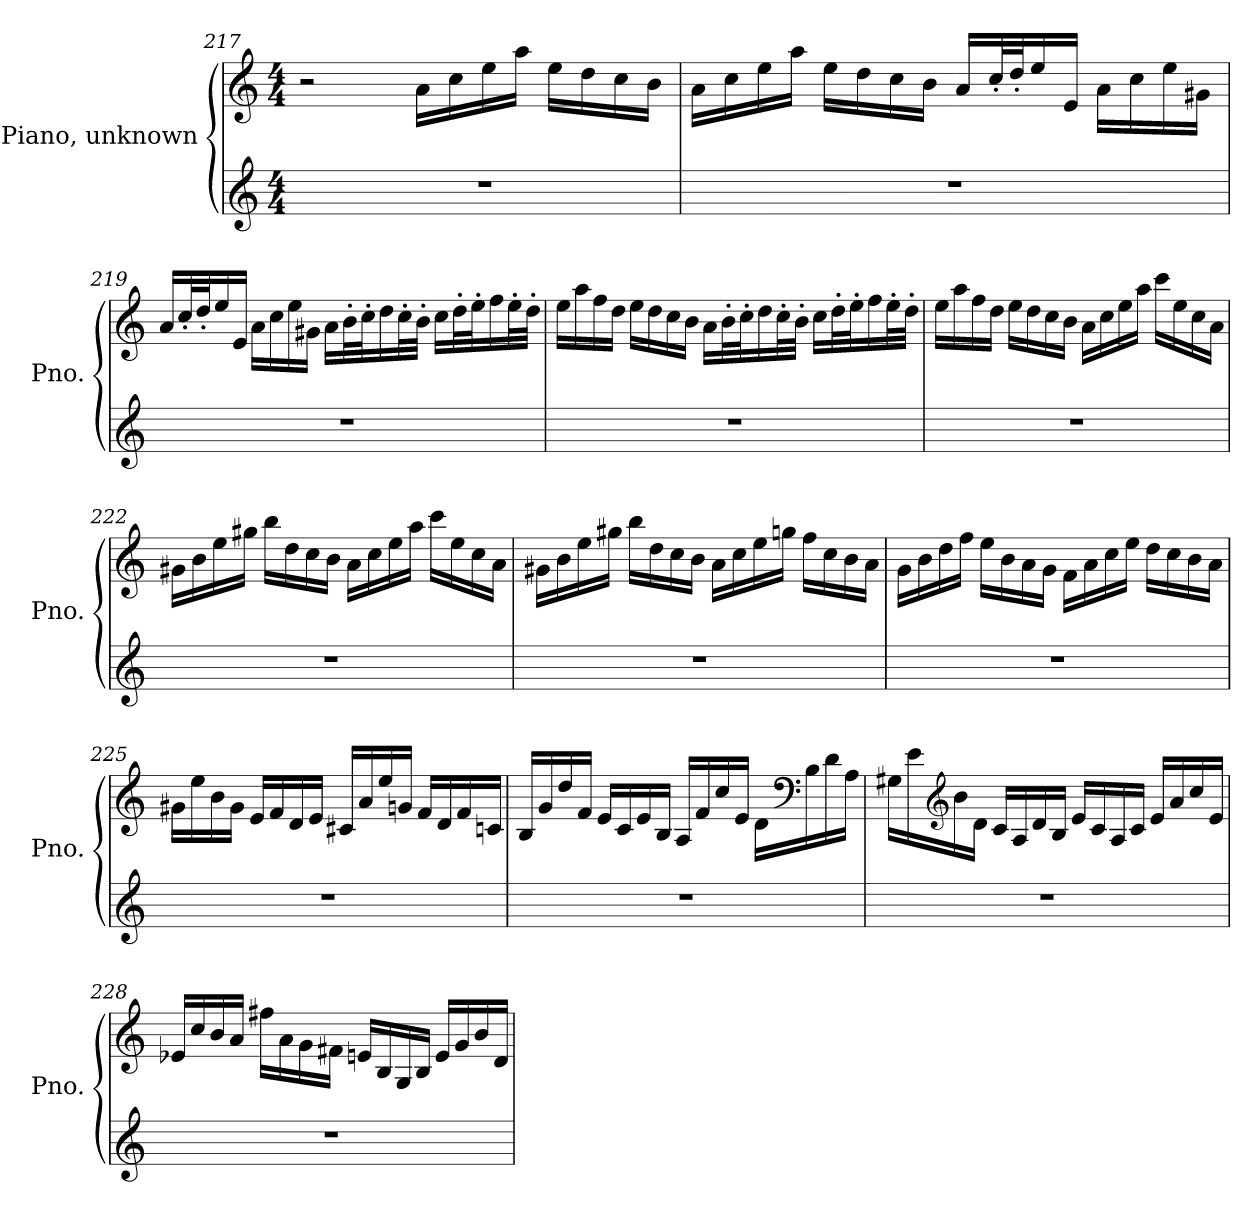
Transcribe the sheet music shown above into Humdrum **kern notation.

**kern	**kern
*part1	*part1
*staff2	*staff1
*I"Piano, unknown	*
*I'Pno.	*
*clefG2	*clefG2
*k[]	*k[]
*M4/4	*M4/4
=217	=217
1r	2r
.	16a\LL
.	16cc\
.	16ee\
.	16aa\JJ
.	16ee\LL
.	16dd\
.	16cc\
.	16b\JJ
!!LO:LB:g=z
=218	=218
1r	16a\LL
.	16cc\
.	16ee\
.	16aa\JJ
.	16ee\LL
.	16dd\
.	16cc\
.	16b\JJ
.	16a/LL
.	32cc'/L
.	32dd'/J
.	16ee/
.	16e/JJ
.	16a\LL
.	16cc\
.	16ee\
.	16g#X\JJ
=219	=219
1r	16a/LL
.	32cc'/L
.	32dd'/J
.	16ee/
.	16e/JJ
.	16a\LL
.	16cc\
.	16ee\
.	16g#X\JJ
.	16a\LL
.	32b'\L
.	32cc'\J
.	16dd\
.	32cc'\L
.	32b'\JJJ
.	16cc\LL
.	32dd'\L
.	32ee'\J
.	16ff\
.	32ee'\L
.	32dd'\JJJ
!!LO:LB:g=z
=220	=220
1r	16ee\LL
.	16aa\
.	16ff\
.	16dd\JJ
.	16ee\LL
.	16dd\
.	16cc\
.	16b\JJ
.	16a\LL
.	32b'\L
.	32cc'\J
.	16dd\
.	32cc'\L
.	32b'\JJJ
.	16cc\LL
.	32dd'\L
.	32ee'\J
.	16ff\
.	32ee'\L
.	32dd'\JJJ
=221	=221
1r	16ee\LL
.	16aa\
.	16ff\
.	16dd\JJ
.	16ee\LL
.	16dd\
.	16cc\
.	16b\JJ
.	16a\LL
.	16cc\
.	16ee\
.	16aa\JJ
.	16ccc\LL
.	16ee\
.	16cc\
.	16a\JJ
!!LO:LB:g=z
=222	=222
1r	16g#X\LL
.	16b\
.	16ee\
.	16gg#X\JJ
.	16bb\LL
.	16dd\
.	16cc\
.	16b\JJ
.	16a\LL
.	16cc\
.	16ee\
.	16aa\JJ
.	16ccc\LL
.	16ee\
.	16cc\
.	16a\JJ
=223	=223
1r	16g#X\LL
.	16b\
.	16ee\
.	16gg#X\JJ
.	16bb\LL
.	16dd\
.	16cc\
.	16b\JJ
.	16a\LL
.	16cc\
.	16ee\
.	16ggn\JJ
.	16ff\LL
.	16cc\
.	16b\
.	16a\JJ
!!LO:PB:g=z
=224	=224
1r	16g\LL
.	16b\
.	16dd\
.	16ff\JJ
.	16ee\LL
.	16b\
.	16a\
.	16g\JJ
.	16f\LL
.	16a\
.	16cc\
.	16ee\JJ
.	16dd\LL
.	16cc\
.	16b\
.	16a\JJ
=225	=225
1r	16g#X\LL
.	16ee\
.	16b\
.	16g#\JJ
.	16e/LL
.	16f/
.	16d/
.	16e/JJ
.	16c#X/LL
.	16a/
.	16ee/
.	16gn/JJ
.	16f/LL
.	16d/
.	16f/
.	16cn/JJ
!!LO:LB:g=z
=226	=226
1r	16B/LL
.	16g/
.	16dd/
.	16f/JJ
.	16e/LL
.	16c/
.	16e/
.	16B/JJ
.	16A/LL
.	16f/
.	16cc/
.	16e/JJ
.	16d\LL
*	*clefF4
.	16B\
.	16d\
.	16A\JJ
=227	=227
1r	16G#X\LL
.	16e\
*	*clefG2
.	16b\
.	16d\JJ
.	16c/LL
.	16A/
.	16d/
.	16B/JJ
.	16e/LL
.	16c/
.	16A/
.	16c/JJ
.	16e/LL
.	16a/
.	16cc/
.	16e/JJ
!!LO:LB:g=z
=228	=228
1r	16e-X/LL
.	16cc/
.	16b/
.	16a/JJ
.	16ff#X\LL
.	16a\
.	16g\
.	16f#X\JJ
.	16en/LL
.	16B/
.	16G/
.	16B/JJ
.	16e/LL
.	16g/
.	16b/
.	16d/JJ
=	=
*-	*-
